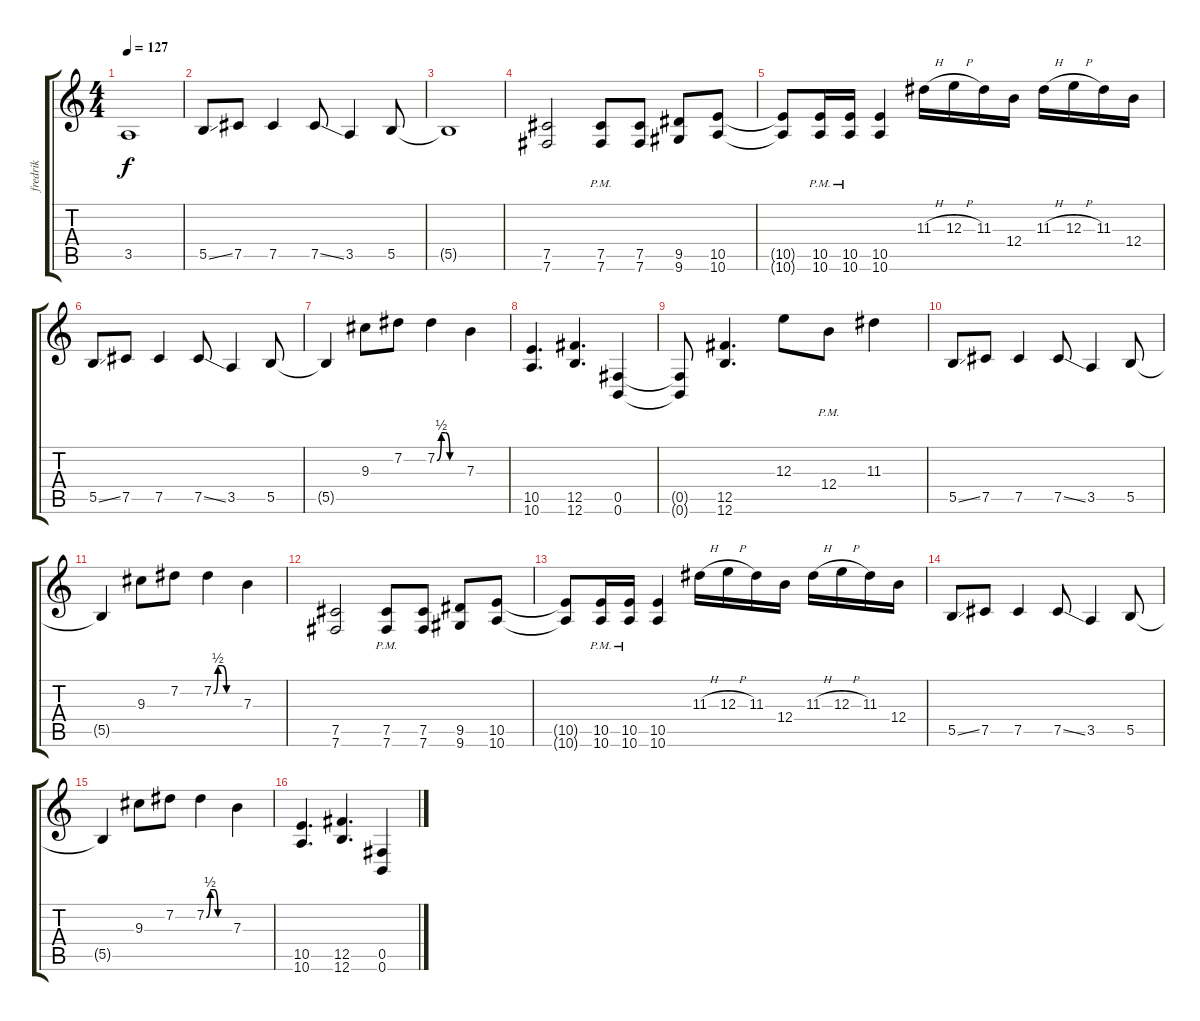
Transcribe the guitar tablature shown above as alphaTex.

\track ("fredrik" "fredrik") {instrument distortionguitar}
\staff {score tabs}
\tuning (Db4 Ab3 E3 B2 Gb2 B1) {hide}
\ts (4 4)
\tempo 127
\clef g2
\ks c
3.5{t}.1{dy f} |
5.5{ss}.8 7.5.8 7.5.4 7.5{ss}.8 3.5.4 5.5.8 |
5.5{t}.1 |
(7.5 7.6).2 (7.5{pm} 7.6{pm}).8 (7.5 7.6).8 (9.5 9.6).8 (10.5 10.6).8 |
(10.5{t} 10.6{t}).8 (10.5{pm} 10.6{pm}).16 (10.5{pm} 10.6{pm}).16 (10.5 10.6).4 11.3{h}.16 12.3{h}.16 11.3.16 12.4.16 11.3{h}.16 12.3{h}.16 11.3.16 12.4.16 |
5.5{ss}.8 7.5.8 7.5.4 7.5{ss}.8 3.5.4 5.5.8 |
5.5{t}.4 9.3.8 7.2.8 7.2{be (custom 0 0 10 2 20 2 30 0 60 0)}.4 7.3.4 |
(10.5 10.6).4{d} (12.5 12.6).4{d} (0.5 0.6).4 |
(0.5{t} 0.6{t}).8 (12.5 12.6).4{d} 12.3.8 12.4{pm}.8 11.3.4 |
5.5{ss}.8 7.5.8 7.5.4 7.5{ss}.8 3.5.4 5.5.8 |
5.5{t}.4 9.3.8 7.2.8 7.2{be (custom 0 0 10 2 20 2 30 0 60 0)}.4 7.3.4 |
(7.5 7.6).2 (7.5{pm} 7.6{pm}).8 (7.5 7.6).8 (9.5 9.6).8 (10.5 10.6).8 |
(10.5{t} 10.6{t}).8 (10.5{pm} 10.6{pm}).16 (10.5{pm} 10.6{pm}).16 (10.5 10.6).4 11.3{h}.16 12.3{h}.16 11.3.16 12.4.16 11.3{h}.16 12.3{h}.16 11.3.16 12.4.16 |
5.5{ss}.8 7.5.8 7.5.4 7.5{ss}.8 3.5.4 5.5.8 |
5.5{t}.4 9.3.8 7.2.8 7.2{be (custom 0 0 10 2 20 2 30 0 60 0)}.4 7.3.4 |
(10.5 10.6).4{d} (12.5 12.6).4{d} (0.5 0.6).4
